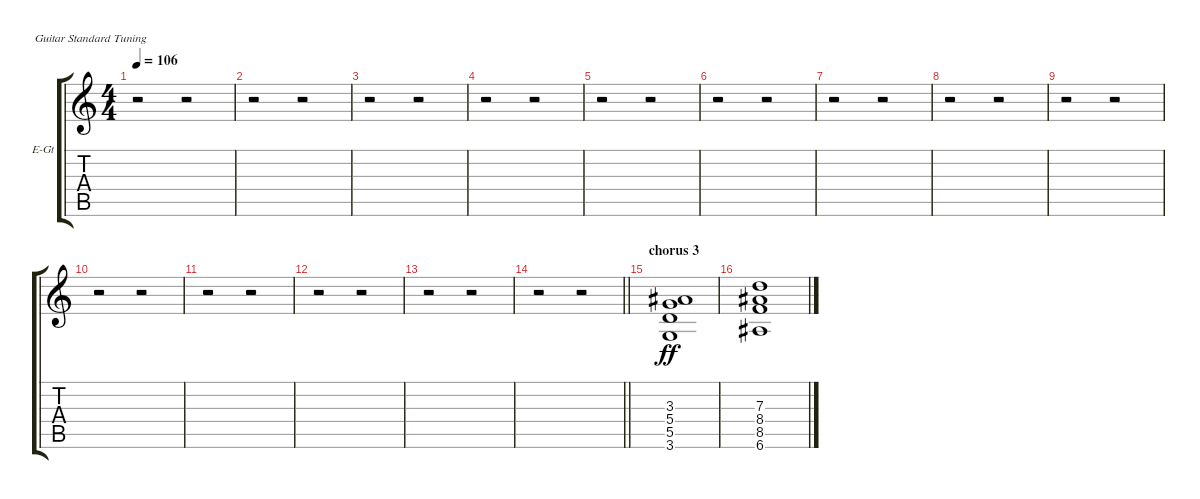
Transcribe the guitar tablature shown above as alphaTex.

\bracketExtendMode groupsimilarinstruments
\firstSystemTrackNameOrientation horizontal
\otherSystemsTrackNameOrientation horizontal
\track ("Guitar (chorus)" "E-Gt") {instrument overdrivenguitar}
\staff {score tabs}
\tuning (E4 B3 G3 D3 A2 E2)
\ts (4 4)
\tempo 106
\clef g2
\ks c
r.2{dy f} r.2 |
r.2 r.2 |
r.2 r.2 |
r.2 r.2 |
r.2 r.2 |
r.2 r.2 |
r.2 r.2 |
r.2 r.2 |
r.2 r.2 |
r.2 r.2 |
r.2 r.2 |
r.2 r.2 |
r.2 r.2 |
\barLineRight lightlight
r.2 r.2 |
\section ("" "chorus 3")
(3.3 5.4 5.5 3.6).1{dy ff} |
(7.3 8.4 8.5 6.6).1
